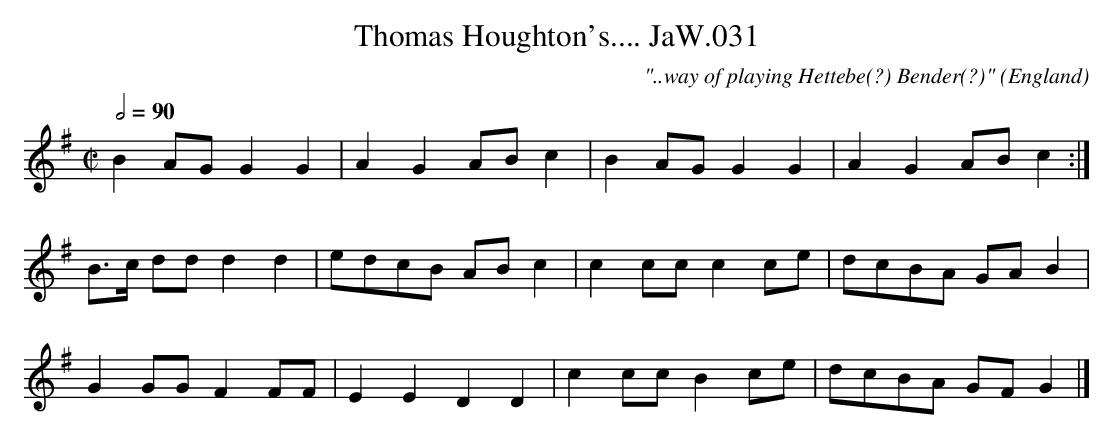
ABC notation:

X:1
T:Thomas Houghton's.... JaW.031
C:"..way of playing Hettebe(?) Bender(?)"
L:1/8
M:C|
O:England
Q:1/2=90
K:G
B2AG G2G2|A2G2 ABc2|B2AG G2G2|A2G2 ABc2:|!
B>c dd d2d2|edcB ABc2|c2cc c2ce|dcBA GAB2|!
G2GG F2FF|E2E2D2D2|c2cc B2ce|dcBA GFG2|]
